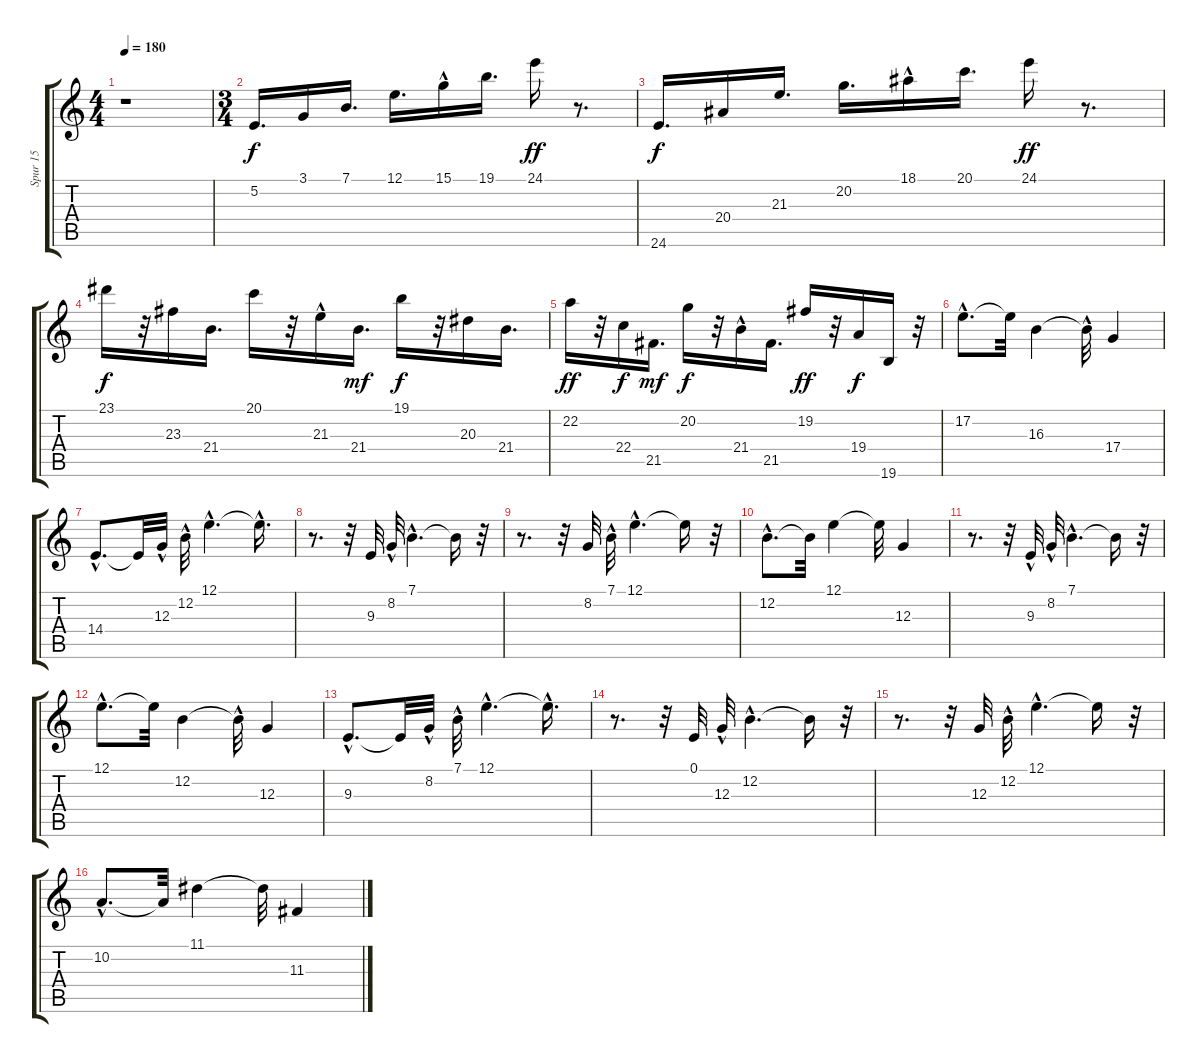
\track ("Spur 15" "Spur 15") {instrument orchestralharp}
\staff {score tabs}
\tuning (E4 B3 G3 D3 A2 E2) {hide}
\ts (4 4)
\tempo 180
\clef g2
\ks c
r.1{dy f instrument orchestralharp} |
\ts (3 4)
5.2.16{d} 3.1.16 7.1.16{d} 12.1.16{d} 15.1{hac}.16 19.1.16{d} 24.1.16{dy ff} r.8{d} |
24.6.16{d dy f} 20.4.16 21.3.16{d} 20.2.16{d} 18.1{hac}.16 20.1.16{d} 24.1.16{dy ff} r.8{d} |
23.1.16{dy f} r.32 23.3.16 21.4.16{d} 20.1.16 r.32 21.3{hac}.16 21.4.16{d dy mf} 19.1.16{dy f} r.32 20.3.16 21.4.16{d} |
22.2.16{dy ff} r.32 22.4.16{dy f} 21.5.16{d dy mf} 20.2.16{dy f} r.32 21.4{hac}.16 21.5.16{d} 19.2.16{dy ff} r.32 19.4.16{dy f} 19.6.16 r.32 |
17.2{hac}.8{d} 17.2{t}.32 16.3.4 16.3{hac t}.32 17.4.4 |
14.4{hac}.8{d} 14.4{t}.32 12.3{hac}.32 12.2{hac}.32 12.1{hac}.4{d} 12.1{hac t}.16{d} |
r.8{d} r.32 9.3.32 8.2{hac}.32 7.1{hac}.4{d} 7.1{t}.16 r.32 |
r.8{d} r.32 8.2.32 7.1{hac}.32 12.1{hac}.4{d} 12.1{t}.16 r.32 |
12.2{hac}.8{d} 12.2{t}.32 12.1.4 12.1{t}.32 12.3.4 |
r.8{d} r.32 9.3{hac}.32 8.2{hac}.32 7.1{hac}.4{d} 7.1{t}.16 r.32 |
12.1{hac}.8{d} 12.1{t}.32 12.2.4 12.2{hac t}.32 12.3.4 |
9.3{hac}.8{d} 9.3{t}.32 8.2{hac}.32 7.1{hac}.32 12.1{hac}.4{d} 12.1{hac t}.16{d} |
r.8{d} r.32 0.1.32 12.3{hac}.32 12.2{hac}.4{d} 12.2{t}.16 r.32 |
r.8{d} r.32 12.3.32 12.2{hac}.32 12.1{hac}.4{d} 12.1{t}.16 r.32 |
10.2{hac}.8{d} 10.2{t}.32 11.1.4 11.1{t}.32 11.3.4
